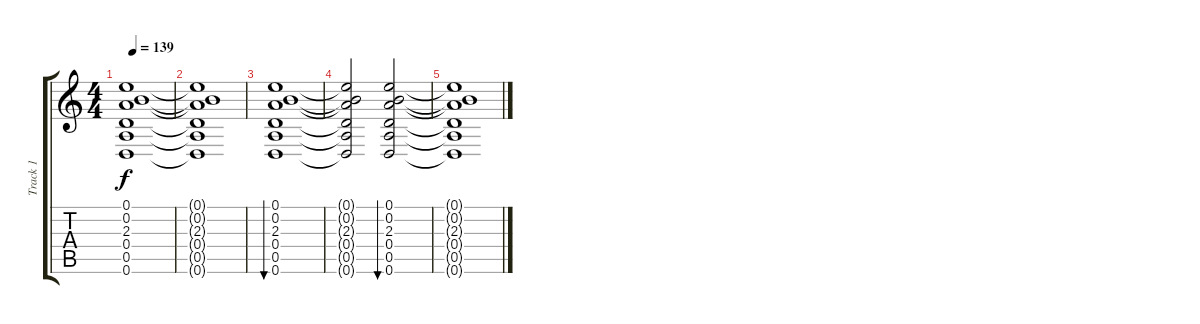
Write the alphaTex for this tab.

\track ("Track 1" "Track 1") {instrument electricguitarjazz}
\staff {score tabs}
\tuning (E4 B3 G3 D3 A2 D2) {hide}
\ts (4 4)
\tempo 139
\clef g2
\ks c
(0.1{t} 0.2{t} 2.3{t} 0.4{t} 0.5{t} 0.6{t}).1{dy f} |
(0.1{t} 0.2{t} 2.3{t} 0.4{t} 0.5{t} 0.6{t}).1 |
(0.1 0.2 2.3 0.4 0.5 0.6).1{bu 480 volume 7} |
(0.1{t} 0.2{t} 2.3{t} 0.4{t} 0.5{t} 0.6{t}).2 (0.1 0.2 2.3 0.4 0.5 0.6).2{bu 480 volume 5} |
(0.1{t} 0.2{t} 2.3{t} 0.4{t} 0.5{t} 0.6{t}).1
